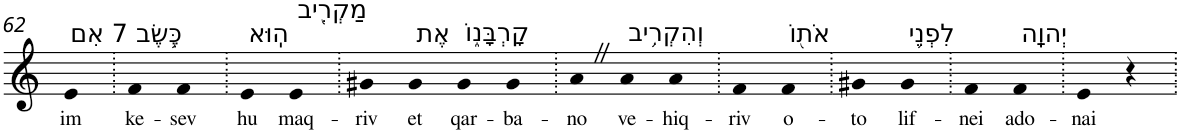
**kern	**text
*part1	*part1
*staff1	*staff1
*I"Piano	*
*I'Pno	*
!!LO:PB:g=z
*clefG2	*
*k[]	*
=62	=62
!LO:TX:a:t=7 אִם	!
!	!LO:LY:b
4e	im
=63.	=63.
!LO:TX:a:t=כֶּ֥שֶׂב	!
!	!LO:LY:b
4f	ke-
!	!LO:LY:b
4f	-sev
=64.	=64.
!LO:TX:a:t=הֽוּא	!
!	!LO:LY:b
4e	hu
!LO:TX:a:t=מַקְרִ֖יב	!
!	!LO:LY:b
4e	maq-
=65.	=65.
!	!LO:LY:b
4g#X	-riv
!LO:TX:a:t=אֶת	!
!	!LO:LY:b
4g#	et
!LO:TX:a:t=קָרְבָּנ֑וֹ	!
!	!LO:LY:b
4g#	qar-
!	!LO:LY:b
4g#	-ba-
=66.	=66.
!	!LO:LY:b
4aZ	-no
!LO:TX:a:t=וְהִקְרִ֥יב	!
!	!LO:LY:b
4a	ve-
!	!LO:LY:b
4a	-hiq-
=67.	=67.
!	!LO:LY:b
4f	-riv
!LO:TX:a:t=אֹת֖וֹ	!
!	!LO:LY:b
4f	o-
=68.	=68.
!	!LO:LY:b
4g#X	-to
!LO:TX:a:t=לִפְנֵ֥י	!
!	!LO:LY:b
4g#	lif-
=69.	=69.
!	!LO:LY:b
4f	-nei
!LO:TX:a:t=יְהוָֽה	!
!	!LO:LY:b
4f	ado-
=70.	=70.
!	!LO:LY:b
4e	-nai
4r	.
=.	=.
*-	*-
